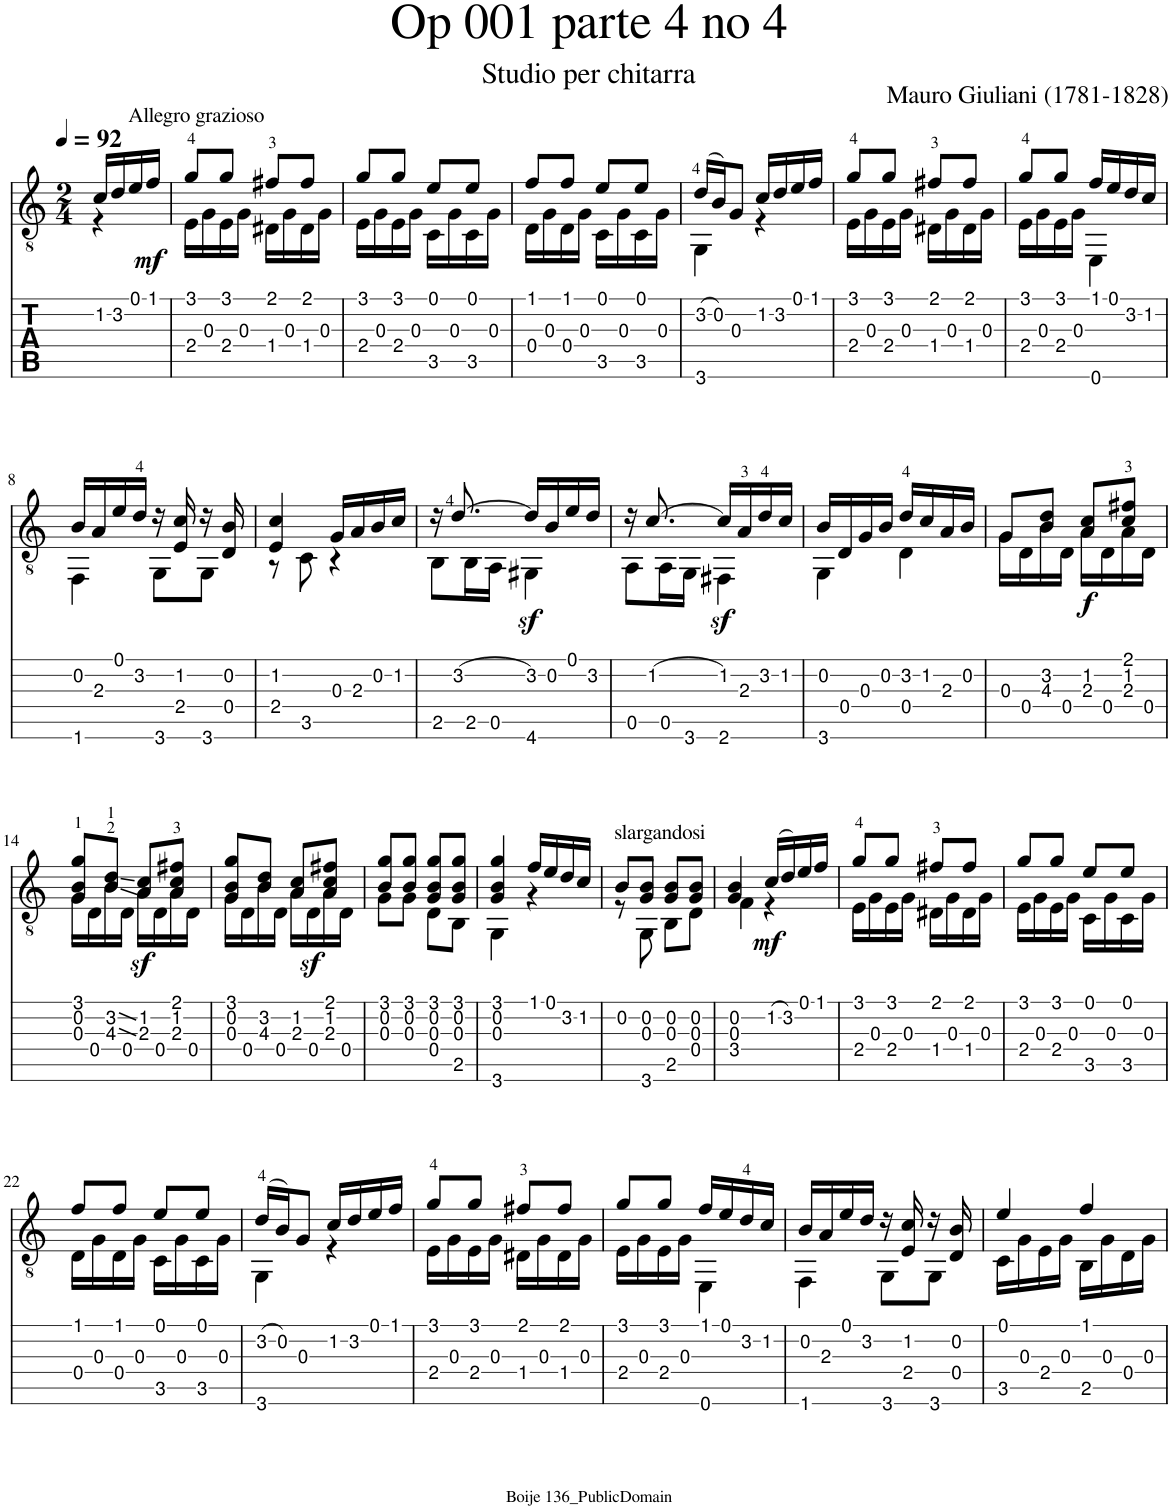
**kern	**kern	**dynam
*part1	*part1	*part1
*staff2	*staff1	*staff1/2
*I"Guitar	*	*
*I'Guit.	*	*
*stria6	*	*
*	*clefGv2	*
*k[]	*k[]	*
*M2/4	*M2/4	*
*MM92	*MM92	*
=1	=1	=1
*^	*^	*
16cLL	4r	16c/LL	4r	.
16dJ	.	16d/	.	.
!	!	!LO:TX:a:t=Allegro grazioso	!	!
16eL	.	16e/	.	.
!	!	!	!	!LO:DY:a=2
16fJJ	.	16f/JJ	.	mf
=2	=2	=2	=2	=2
8gL	16ELL	8g/L	16E\LL	.
.	16GJ	.	16G\	.
8gJ	16EL	8g/J	16E\	.
.	16GJJ	.	16G\JJ	.
8f#L	16D#LL	8f#X/L	16D#X\LL	.
.	16GJ	.	16G\	.
8f#J	16D#L	8f#/J	16D#\	.
.	16GJJ	.	16G\JJ	.
=3	=3	=3	=3	=3
8gL	16ELL	8g/L	16E\LL	.
.	16GJ	.	16G\	.
8gJ	16EL	8g/J	16E\	.
.	16GJJ	.	16G\JJ	.
8eL	16CLL	8e/L	16C\LL	.
.	16GJ	.	16G\	.
8eJ	16CL	8e/J	16C\	.
.	16GJJ	.	16G\JJ	.
=4	=4	=4	=4	=4
8fL	16DLL	8f/L	16D\LL	.
.	16GJ	.	16G\	.
8fJ	16DL	8f/J	16D\	.
.	16GJJ	.	16G\JJ	.
8eL	16CLL	8e/L	16C\LL	.
.	16GJ	.	16G\	.
8eJ	16CL	8e/J	16C\	.
.	16GJJ	.	16G\JJ	.
=5	=5	=5	=5	=5
16dLL	4GG	(16d/LL	4GG\	.
16BJ	.	16B/J)	.	.
8GJ	.	8G/J	.	.
16cLL	4r	16c/LL	4r	.
16dJ	.	16d/	.	.
16eL	.	16e/	.	.
16fJJ	.	16f/JJ	.	.
=6	=6	=6	=6	=6
8gL	16ELL	8g/L	16E\LL	.
.	16GJ	.	16G\	.
8gJ	16EL	8g/J	16E\	.
.	16GJJ	.	16G\JJ	.
8f#L	16D#LL	8f#X/L	16D#X\LL	.
.	16GJ	.	16G\	.
8f#J	16D#L	8f#/J	16D#\	.
.	16GJJ	.	16G\JJ	.
=7	=7	=7	=7	=7
8gL	16ELL	8g/L	16E\LL	.
.	16GJ	.	16G\	.
8gJ	16EL	8g/J	16E\	.
.	16GJJ	.	16G\JJ	.
16fLL	4EE	16f/LL	4EE\	.
16eJ	.	16e/	.	.
16dL	.	16d/	.	.
16cJJ	.	16c/JJ	.	.
!!LO:LB:g=z	!!
=8	=8	=8	=8	=8
16BLL	4FF	16B/LL	4FF\	.
16AJ	.	16A/	.	.
16eL	.	16e/	.	.
16dJJ	.	16d/JJ	.	.
16r	8GGL	16r	8GG\L	.
16E 16c	.	16E/ 16c/	.	.
16r	8GGJ	16r	8GG\J	.
16D 16B	.	16D/ 16B/	.	.
=9	=9	=9	=9	=9
4E 4c	8r	4E/ 4c/	8r	.
.	8C	.	8C\	.
16GLL	4r	16G/LL	4r	.
16AJ	.	16A/	.	.
16BL	.	16B/	.	.
16cJJ	.	16c/JJ	.	.
=10	=10	=10	=10	=10
16r	8BBL	16r	8BB\L	.
[8.d	.	[8.d/	.	.
.	16BBL	.	16BB\L	.
.	16AAJJ	.	16AA\JJ	.
!	!	!	!	!LO:DY:a=2
16dLL]	4GG#	16d/LL]	4GG#X\	sf
16BJ	.	16B/	.	.
16eL	.	16e/	.	.
16dJJ	.	16d/JJ	.	.
=11	=11	=11	=11	=11
16r	8AAL	16r	8AA\L	.
[8.c	.	[8.c/	.	.
.	16AAL	.	16AA\L	.
.	16GGJJ	.	16GG\JJ	.
!	!	!	!	!LO:DY:a=2
16cLL]	4FF#	16c/LL]	4FF#X\	sf
16AJ	.	16A/	.	.
16dL	.	16d/	.	.
16cJJ	.	16c/JJ	.	.
=12	=12	=12	=12	=12
16BLL	4GG	16B/LL	4GG\	.
16DJ	.	16D/	.	.
16GL	.	16G/	.	.
16BJJ	.	16B/JJ	.	.
16dLL	4D	16d/LL	4D\	.
16cJ	.	16c/	.	.
16AL	.	16A/	.	.
16BJJ	.	16B/JJ	.	.
=13	=13	=13	=13	=13
8GL	16GLL	8G/L	16G\LL	.
.	16DJ	.	16D\	.
8B\ 8d\J	16BL	8B/ 8d/J	16B\	.
.	16DJJ	.	16D\JJ	.
!	!	!	!	!LO:DY:b
8A\ 8c\L	16ALL	8A/ 8c/L	16A\LL	f
.	16DJ	.	16D\	.
8c\ 8f#\J	16AL	8c/ 8f#X/J	16A\	.
.	16DJJ	.	16D\JJ	.
!!LO:LB:g=z	!!
=14	=14	=14	=14	=14
8G\ 8B\ 8g\L	16GLL	8G/ 8B/ 8g/L	16G\LL	.
.	16DJ	.	16D\	.
8B\ 8d\J	16BL	8B/ 8d/J	16B\	.
.	16DJJ	.	16D\JJ	.
!	!	!	!	!LO:DY:b
8A\ 8c\L	16ALL	8A/ 8c/L	16A\LL	sf
.	16DJ	.	16D\	.
8A\ 8c\ 8f#\J	16AL	8A/ 8c/ 8f#X/J	16A\	.
.	16DJJ	.	16D\JJ	.
=15	=15	=15	=15	=15
8G\ 8B\ 8g\L	16GLL	8G/ 8B/ 8g/L	16G\LL	.
.	16DJ	.	16D\	.
8B\ 8d\J	16BL	8B/ 8d/J	16B\	.
.	16DJJ	.	16D\JJ	.
8A\ 8c\L	16ALL	8A/ 8c/L	16A\LL	.
!	!	!	!	!LO:DY:a=2
.	16DJ	.	16D\	sf
8A\ 8c\ 8f#\J	16AL	8A/ 8c/ 8f#X/J	16A\	.
.	16DJJ	.	16D\JJ	.
=16	=16	=16	=16	=16
8B\ 8g\L	8GL	8B/ 8g/L	8G\L	.
8B\ 8g\J	8GJ	8B/ 8g/J	8G\J	.
8G\ 8B\ 8g\L	8DL	8G/ 8B/ 8g/L	8D\L	.
8G\ 8B\ 8g\J	8BBJ	8G/ 8B/ 8g/J	8BB\J	.
=17	=17	=17	=17	=17
4G 4B 4g	4GG	4G/ 4B/ 4g/	4GG\	.
16fLL	4r	16f/LL	4r	.
16eJ	.	16e/	.	.
16dL	.	16d/	.	.
16cJJ	.	16c/JJ	.	.
=18	=18	=18	=18	=18
!	!	!LO:TX:a:t=slargandosi	!	!
8BL	8r	8B/L	8r	.
8G\ 8B\J	8GG	8G/ 8B/J	8GG\	.
8G\ 8B\L	8BBL	8G/ 8B/L	8BB\L	.
8G\ 8B\J	8DJ	8G/ 8B/J	8D\J	.
=19	=19	=19	=19	=19
4G 4B	4F	4G/ 4B/	4F\	.
!	!	!	!	!LO:DY:b
16cLL	4r	(16c/LL	4r	mf
16dJ	.	16d/)	.	.
16eL	.	16e/	.	.
16fJJ	.	16f/JJ	.	.
=20	=20	=20	=20	=20
8gL	16ELL	8g/L	16E\LL	.
.	16GJ	.	16G\	.
8gJ	16EL	8g/J	16E\	.
.	16GJJ	.	16G\JJ	.
8f#L	16D#LL	8f#X/L	16D#X\LL	.
.	16GJ	.	16G\	.
8f#J	16D#L	8f#/J	16D#\	.
.	16GJJ	.	16G\JJ	.
=21	=21	=21	=21	=21
8gL	16ELL	8g/L	16E\LL	.
.	16GJ	.	16G\	.
8gJ	16EL	8g/J	16E\	.
.	16GJJ	.	16G\JJ	.
8eL	16CLL	8e/L	16C\LL	.
.	16GJ	.	16G\	.
8eJ	16CL	8e/J	16C\	.
.	16GJJ	.	16G\JJ	.
!!LO:LB:g=z	!!
=22	=22	=22	=22	=22
8fL	16DLL	8f/L	16D\LL	.
.	16GJ	.	16G\	.
8fJ	16DL	8f/J	16D\	.
.	16GJJ	.	16G\JJ	.
8eL	16CLL	8e/L	16C\LL	.
.	16GJ	.	16G\	.
8eJ	16CL	8e/J	16C\	.
.	16GJJ	.	16G\JJ	.
=23	=23	=23	=23	=23
16dLL	4GG	(16d/LL	4GG\	.
16BJ	.	16B/J)	.	.
8GJ	.	8G/J	.	.
16cLL	4r	16c/LL	4r	.
16dJ	.	16d/	.	.
16eL	.	16e/	.	.
16fJJ	.	16f/JJ	.	.
=24	=24	=24	=24	=24
8gL	16ELL	8g/L	16E\LL	.
.	16GJ	.	16G\	.
8gJ	16EL	8g/J	16E\	.
.	16GJJ	.	16G\JJ	.
8f#L	16D#LL	8f#X/L	16D#X\LL	.
.	16GJ	.	16G\	.
8f#J	16D#L	8f#/J	16D#\	.
.	16GJJ	.	16G\JJ	.
=25	=25	=25	=25	=25
8gL	16ELL	8g/L	16E\LL	.
.	16GJ	.	16G\	.
8gJ	16EL	8g/J	16E\	.
.	16GJJ	.	16G\JJ	.
16fLL	4EE	16f/LL	4EE\	.
16eJ	.	16e/	.	.
16dL	.	16d/	.	.
16cJJ	.	16c/JJ	.	.
=26	=26	=26	=26	=26
16BLL	4FF	16B/LL	4FF\	.
16AJ	.	16A/	.	.
16eL	.	16e/	.	.
16dJJ	.	16d/JJ	.	.
16r	8GGL	16r	8GG\L	.
16E 16c	.	16E/ 16c/	.	.
16r	8GGJ	16r	8GG\J	.
16D 16B	.	16D/ 16B/	.	.
=27	=27	=27	=27	=27
4e	16CLL	4e/	16C\LL	.
.	16GJ	.	16G\	.
.	16EL	.	16E\	.
.	16GJJ	.	16G\JJ	.
4f	16BBLL	4f/	16BB\LL	.
.	16GJ	.	16G\	.
.	16DL	.	16D\	.
.	16GJJ	.	16G\JJ	.
*v	*v	*	*	*
*	*v	*v	*
=	=	=
*-	*-	*-
